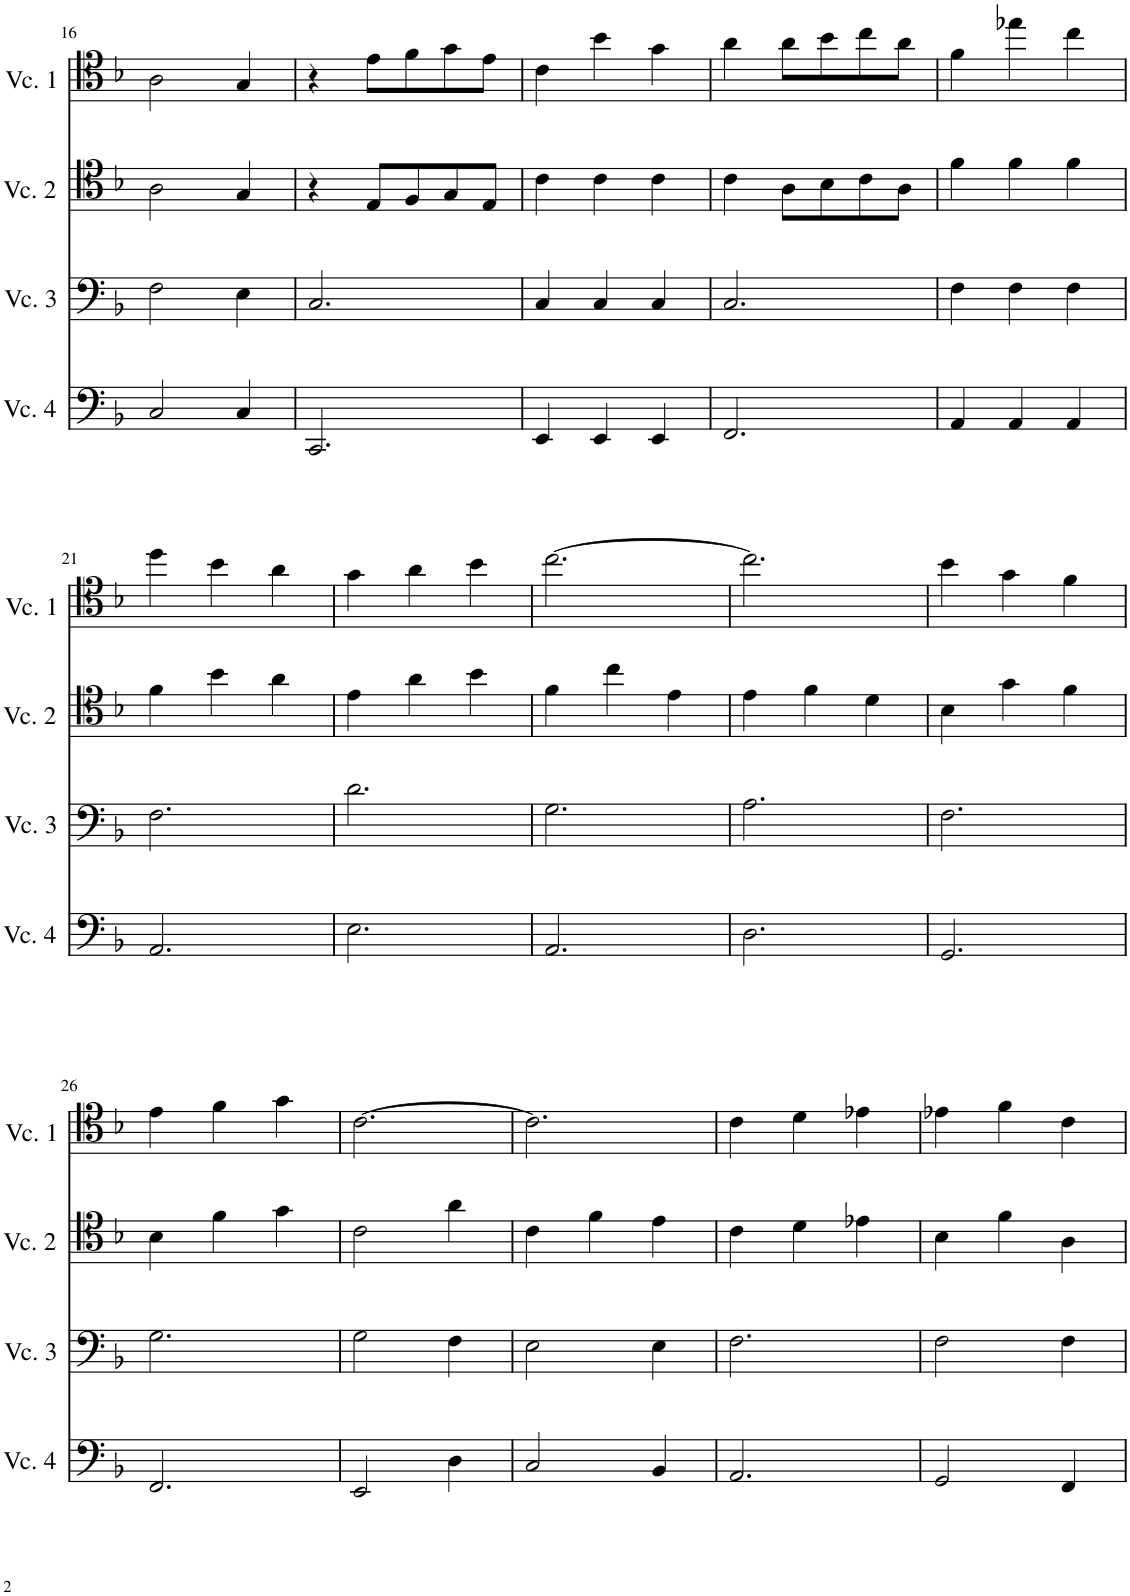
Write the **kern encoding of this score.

**kern	**kern	**kern	**kern
*part4	*part3	*part2	*part1
*staff4	*staff3	*staff2	*staff1
*I"Cello 4	*I"Cello 3	*I"Cello 2	*I"Cello 1
!!LO:PB:g=z
*clefF4	*clefF4	*clefC4	*clefC4
*k[b-]	*k[b-]	*k[b-]	*k[b-]
*M3/4	*M3/4	*M3/4	*M3/4
=16	=16	=16	=16
2C/	2F\	2A\	2A\
4C/	4E\	4G/	4G/
=17	=17	=17	=17
2.CC/	2.C/	4r	4r
.	.	8E/L	8e\L
.	.	8F/	8f\
.	.	8G/	8g\
.	.	8E/J	8e\J
=18	=18	=18	=18
4EE/	4C/	4c\	4c\
4EE/	4C/	4c\	4b-\
4EE/	4C/	4c\	4g\
=19	=19	=19	=19
2.FF/	2.C/	4c\	4a\
.	.	8A\L	8a\L
.	.	8B-\	8b-\
.	.	8c\	8cc\
.	.	8A\J	8a\J
=20	=20	=20	=20
4AA/	4F\	4f\	4f\
4AA/	4F\	4f\	4ee-X\
4AA/	4F\	4f\	4cc\
!!LO:LB:g=z
=21	=21	=21	=21
2.AA/	2.F\	4f\	4dd\
.	.	4b-\	4b-\
.	.	4a\	4a\
=22	=22	=22	=22
2.E\	2.d\	4e\	4g\
.	.	4a\	4a\
.	.	4b-\	4b-\
=23	=23	=23	=23
2.AA/	2.G\	4f\	[2.cc\
.	.	4cc\	.
.	.	4e\	.
=24	=24	=24	=24
2.D\	2.A\	4e\	2.cc\]
.	.	4f\	.
.	.	4d\	.
=25	=25	=25	=25
2.GG/	2.F\	4B-\	4b-\
.	.	4g\	4g\
.	.	4f\	4f\
!!LO:LB:g=z
=26	=26	=26	=26
2.FF/	2.G\	4B-\	4e\
.	.	4f\	4f\
.	.	4g\	4g\
=27	=27	=27	=27
2EE/	2G\	2c\	[2.c\
4D\	4F\	4a\	.
=28	=28	=28	=28
2C/	2E\	4c\	2.c\]
.	.	4f\	.
4BB-/	4E\	4e\	.
=29	=29	=29	=29
2.AA/	2.F\	4c\	4c\
.	.	4d\	4d\
.	.	4e-X\	4e-X\
=30	=30	=30	=30
2GG/	2F\	4B-\	4e-X\
.	.	4f\	4f\
4FF/	4F\	4A\	4c\
=	=	=	=
*-	*-	*-	*-
